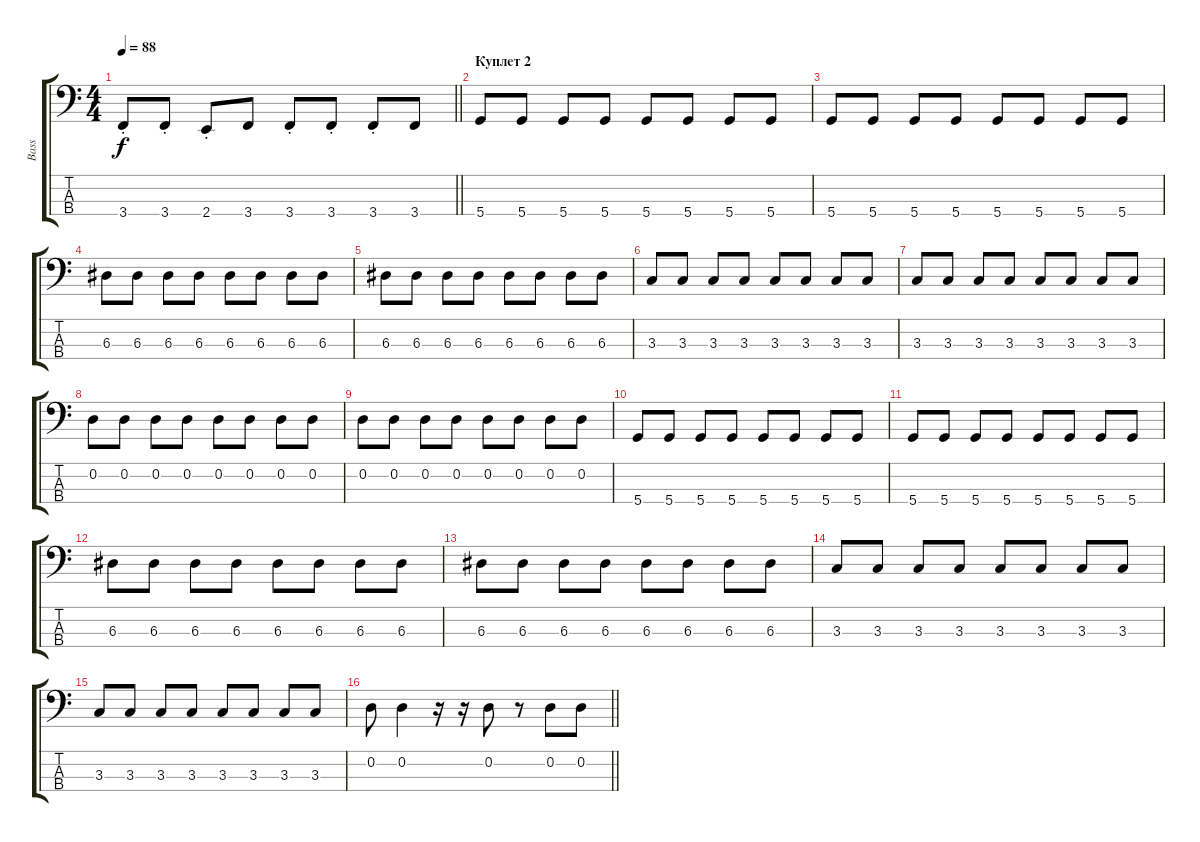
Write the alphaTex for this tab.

\track ("Bass" "Bass") {instrument electricbassfinger}
\staff {score tabs}
\tuning (G2 D2 A1 D1) {hide}
\ts (4 4)
\tempo 88
\clef f4
\barLineRight lightlight
\ks c
3.4{st}.8{dy f} 3.4{st}.8 2.4{st}.8 3.4.8 3.4{st}.8 3.4{st}.8 3.4{st}.8 3.4.8 |
\section ("" "Куплет 2")
5.4.8 5.4.8 5.4.8 5.4.8 5.4.8 5.4.8 5.4.8 5.4.8 |
5.4.8 5.4.8 5.4.8 5.4.8 5.4.8 5.4.8 5.4.8 5.4.8 |
6.3.8 6.3.8 6.3.8 6.3.8 6.3.8 6.3.8 6.3.8 6.3.8 |
6.3.8 6.3.8 6.3.8 6.3.8 6.3.8 6.3.8 6.3.8 6.3.8 |
3.3.8 3.3.8 3.3.8 3.3.8 3.3.8 3.3.8 3.3.8 3.3.8 |
3.3.8 3.3.8 3.3.8 3.3.8 3.3.8 3.3.8 3.3.8 3.3.8 |
0.2.8 0.2.8 0.2.8 0.2.8 0.2.8 0.2.8 0.2.8 0.2.8 |
0.2.8 0.2.8 0.2.8 0.2.8 0.2.8 0.2.8 0.2.8 0.2.8 |
5.4.8 5.4.8 5.4.8 5.4.8 5.4.8 5.4.8 5.4.8 5.4.8 |
5.4.8 5.4.8 5.4.8 5.4.8 5.4.8 5.4.8 5.4.8 5.4.8 |
6.3.8 6.3.8 6.3.8 6.3.8 6.3.8 6.3.8 6.3.8 6.3.8 |
6.3.8 6.3.8 6.3.8 6.3.8 6.3.8 6.3.8 6.3.8 6.3.8 |
3.3.8 3.3.8 3.3.8 3.3.8 3.3.8 3.3.8 3.3.8 3.3.8 |
3.3.8 3.3.8 3.3.8 3.3.8 3.3.8 3.3.8 3.3.8 3.3.8 |
\barLineRight lightlight
0.2.8 0.2.4 r.16 r.16 0.2.8 r.8 0.2.8 0.2.8
